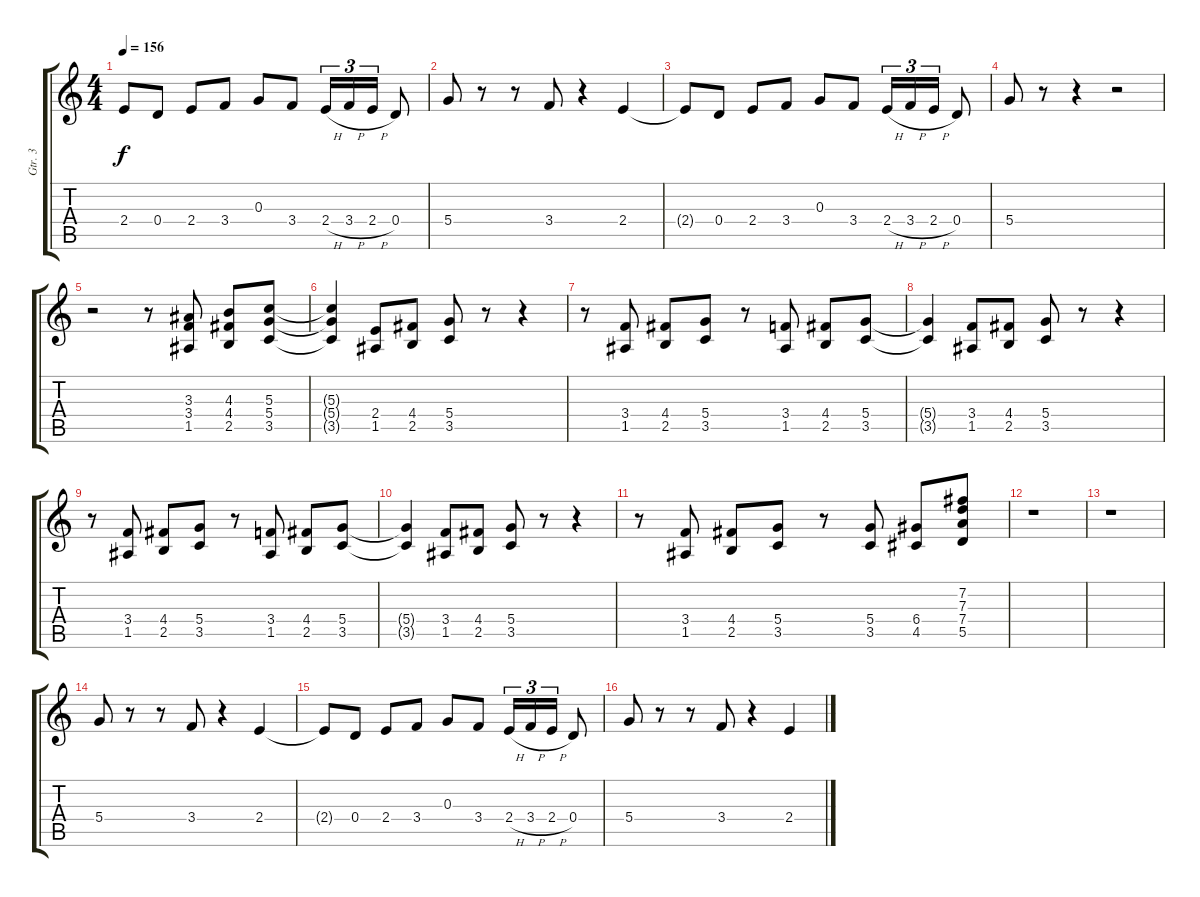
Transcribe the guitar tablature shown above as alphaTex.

\track ("Gtr. 3" "Gtr. 3") {instrument distortionguitar}
\staff {score tabs}
\tuning (E4 B3 G3 D3 A2 E2) {hide}
\ts (4 4)
\tempo 156
\clef g2
\ks c
2.4{t}.8{dy f} 0.4.8 2.4.8 3.4.8 0.3.8 3.4.8 2.4{h}.16{tu (3 2)} 3.4{h}.16{tu (3 2)} 2.4{h}.16{tu (3 2)} 0.4.8 |
5.4.8 r.8 r.8 3.4.8 r.4 2.4.4 |
2.4{t}.8 0.4.8 2.4.8 3.4.8 0.3.8 3.4.8 2.4{h}.16{tu (3 2)} 3.4{h}.16{tu (3 2)} 2.4{h}.16{tu (3 2)} 0.4.8 |
5.4.8 r.8 r.4 r.2 |
r.2 r.8 (3.3 3.4 1.5).8 (4.3 4.4 2.5).8 (5.3 5.4 3.5).8 |
(5.3{t} 5.4{t} 3.5{t}).4 (2.4 1.5).8 (4.4 2.5).8 (5.4 3.5).8 r.8 r.4 |
r.8 (3.4 1.5).8 (4.4 2.5).8 (5.4 3.5).8 r.8 (3.4 1.5).8 (4.4 2.5).8 (5.4 3.5).8 |
(5.4{t} 3.5{t}).4 (3.4 1.5).8 (4.4 2.5).8 (5.4 3.5).8 r.8 r.4 |
r.8 (3.4 1.5).8 (4.4 2.5).8 (5.4 3.5).8 r.8 (3.4 1.5).8 (4.4 2.5).8 (5.4 3.5).8 |
(5.4{t} 3.5{t}).4 (3.4 1.5).8 (4.4 2.5).8 (5.4 3.5).8 r.8 r.4 |
r.8 (3.4 1.5).8 (4.4 2.5).8 (5.4 3.5).8 r.8 (5.4 3.5).8 (6.4 4.5).8 (7.2 7.3 7.4 5.5).8 |
r.1 |
r.1 |
5.4.8 r.8 r.8 3.4.8 r.4 2.4.4 |
2.4{t}.8 0.4.8 2.4.8 3.4.8 0.3.8 3.4.8 2.4{h}.16{tu (3 2)} 3.4{h}.16{tu (3 2)} 2.4{h}.16{tu (3 2)} 0.4.8 |
5.4.8 r.8 r.8 3.4.8 r.4 2.4.4
